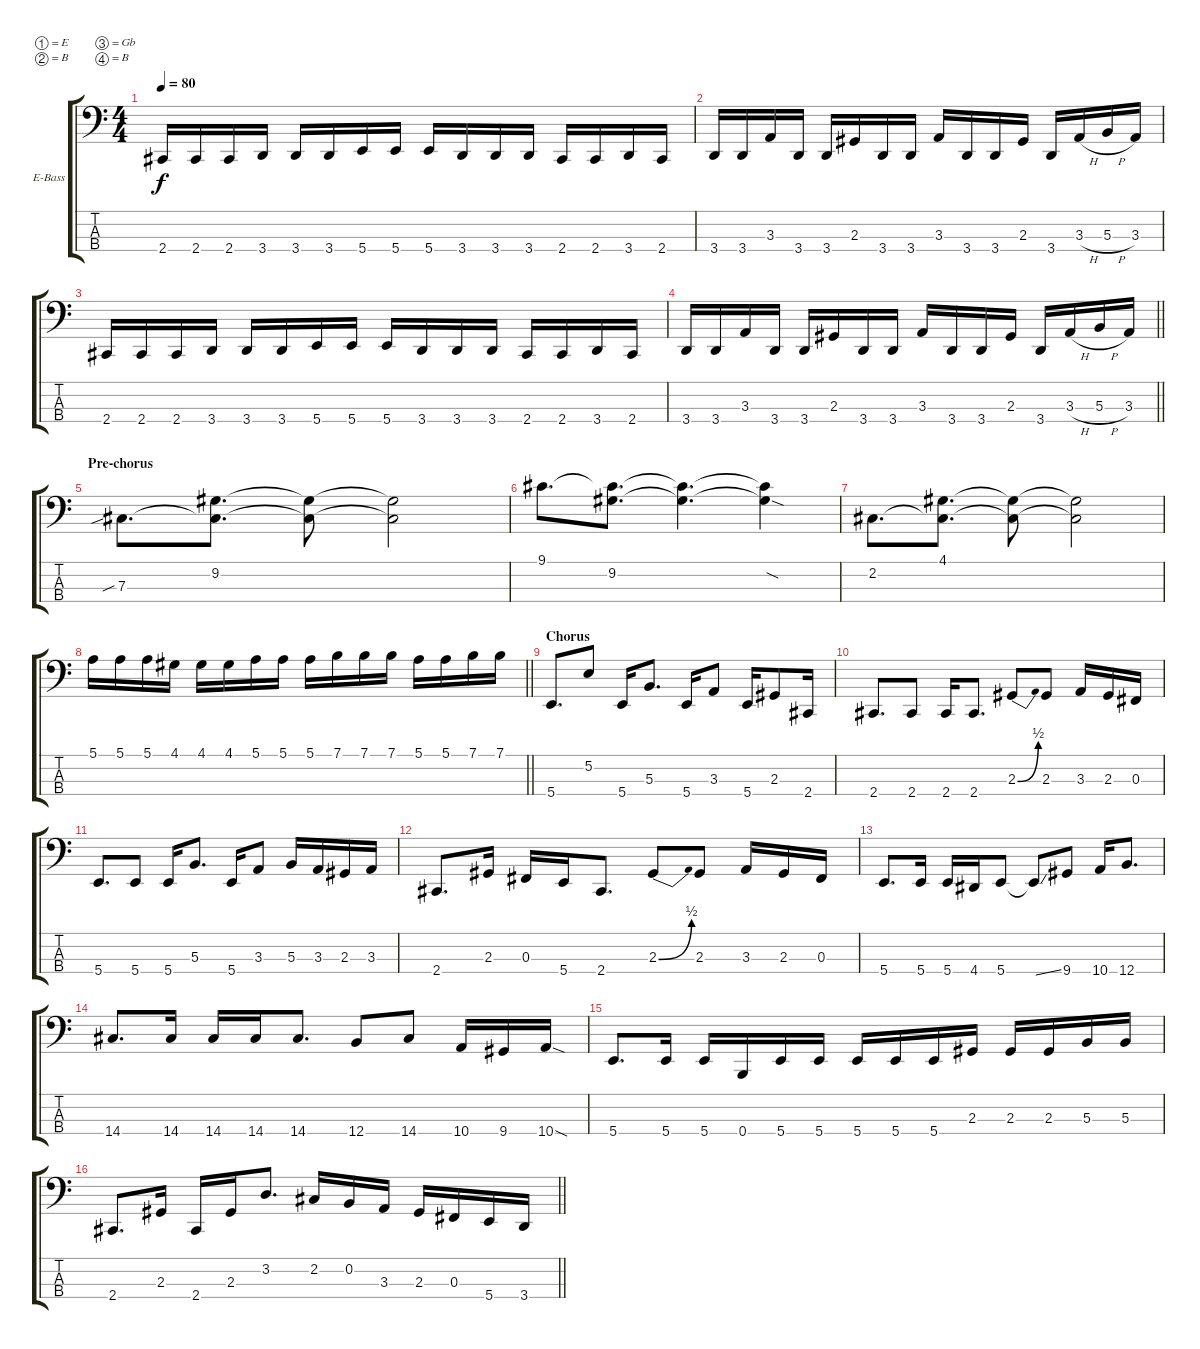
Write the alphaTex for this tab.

\bracketExtendMode groupsimilarinstruments
\firstSystemTrackNameOrientation horizontal
\otherSystemsTrackNameOrientation horizontal
\track ("Bass" "E-Bass") {instrument electricbassfinger}
\staff {score tabs}
\tuning (E2 B1 Gb1 B0)
\ts (4 4)
\tempo 80
\clef f4
\ks c
2.4.16{dy f} 2.4.16 2.4.16 3.4.16 3.4.16 3.4.16 5.4.16 5.4.16 5.4.16 3.4.16 3.4.16 3.4.16 2.4.16 2.4.16 3.4.16 2.4.16 |
3.4.16 3.4.16 3.3.16 3.4.16 3.4.16 2.3.16 3.4.16 3.4.16 3.3.16 3.4.16 3.4.16 2.3.16 3.4.16 3.3{h}.16 5.3{h}.16 3.3.16 |
2.4.16 2.4.16 2.4.16 3.4.16 3.4.16 3.4.16 5.4.16 5.4.16 5.4.16 3.4.16 3.4.16 3.4.16 2.4.16 2.4.16 3.4.16 2.4.16 |
\barLineRight lightlight
3.4.16 3.4.16 3.3.16 3.4.16 3.4.16 2.3.16 3.4.16 3.4.16 3.3.16 3.4.16 3.4.16 2.3.16 3.4.16 3.3{h}.16 5.3{h}.16 3.3.16 |
\section ("" "Pre-chorus")
7.3{sib}.8{d} (9.2 7.3{t}).8{d} (9.2{t} 7.3{t}).8 (9.2{t} 7.3{t}).2 |
9.1.8{d} (9.2 9.1{t}).8{d} (9.1{t} 9.2{t}).4{d} (9.2{sod t} 9.1{t}).4 |
2.2.8{d} (4.1 2.2{t}).8{d} (4.1{t} 2.2{t}).8 (4.1{t} 2.2{t}).2 |
\barLineRight lightlight
5.1.16 5.1.16 5.1.16 4.1.16 4.1.16 4.1.16 5.1.16 5.1.16 5.1.16 7.1.16 7.1.16 7.1.16 5.1.16 5.1.16 7.1.16 7.1.16 |
\section ("" "Chorus")
5.4.8{d} 5.2.8 5.4.16 5.3.8{d} 5.4.16 3.3.8 5.4.16 2.3.8 2.4.16 |
2.4.8{d} 2.4.8 2.4.16 2.4.8{d} 2.3{be (bend 0 0 6.6 2)}.8 2.3.8 3.3.16 2.3.16 0.3.16 |
5.4.8{d} 5.4.8 5.4.16 5.3.8{d} 5.4.16 3.3.8 5.3.16 3.3.16 2.3.16 3.3.16 |
2.4.8{d} 2.3.16 0.3.16 5.4.16 2.4.8{d} 2.3{be (bend 0 0 6.6 2)}.8 2.3.8 3.3.16 2.3.16 0.3.16 |
5.4.8{d} 5.4.16 5.4.16 4.4.16 5.4.8 5.4{ss t}.8 9.4.8 10.4.16 12.4.8{d} |
14.4.8{d} 14.4.16 14.4.16 14.4.16 14.4.8{d} 12.4.8 14.4.8 10.4.16 9.4.16 10.4{sod}.16 |
5.4.8{d} 5.4.16 5.4.16 0.4.16 5.4.16 5.4.16 5.4.16 5.4.16 5.4.16 2.3.16 2.3.16 2.3.16 5.3.16 5.3.16 |
\barLineRight lightlight
2.4.8{d} 2.3.16 2.4.16 2.3.16 3.2.8{d} 2.2.16 0.2.16 3.3.16 2.3.16 0.3.16 5.4.16 3.4.16
